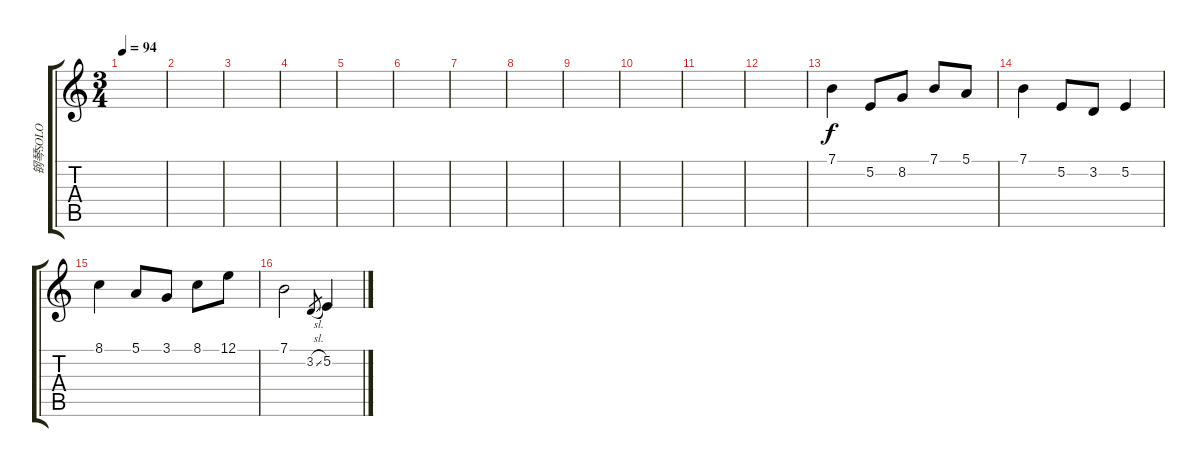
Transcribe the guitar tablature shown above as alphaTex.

\track ("钢琴SOLO" "钢琴SOLO") {instrument acousticgrandpiano}
\staff {score tabs}
\tuning (E4 B3 G3 D3 A2 E2) {hide}
\ts (3 4)
\tempo 94
\clef g2
\ks c
|
|
|
|
|
|
|
|
|
|
|
|
7.1.4 5.2.8 8.2.8 7.1.8 5.1.8 |
7.1.4 5.2.8 3.2.8 5.2.4 |
8.1.4 5.1.8 3.1.8 8.1.8 12.1.8 |
7.1.2 3.2{sl}.8{gr} 5.2.4
